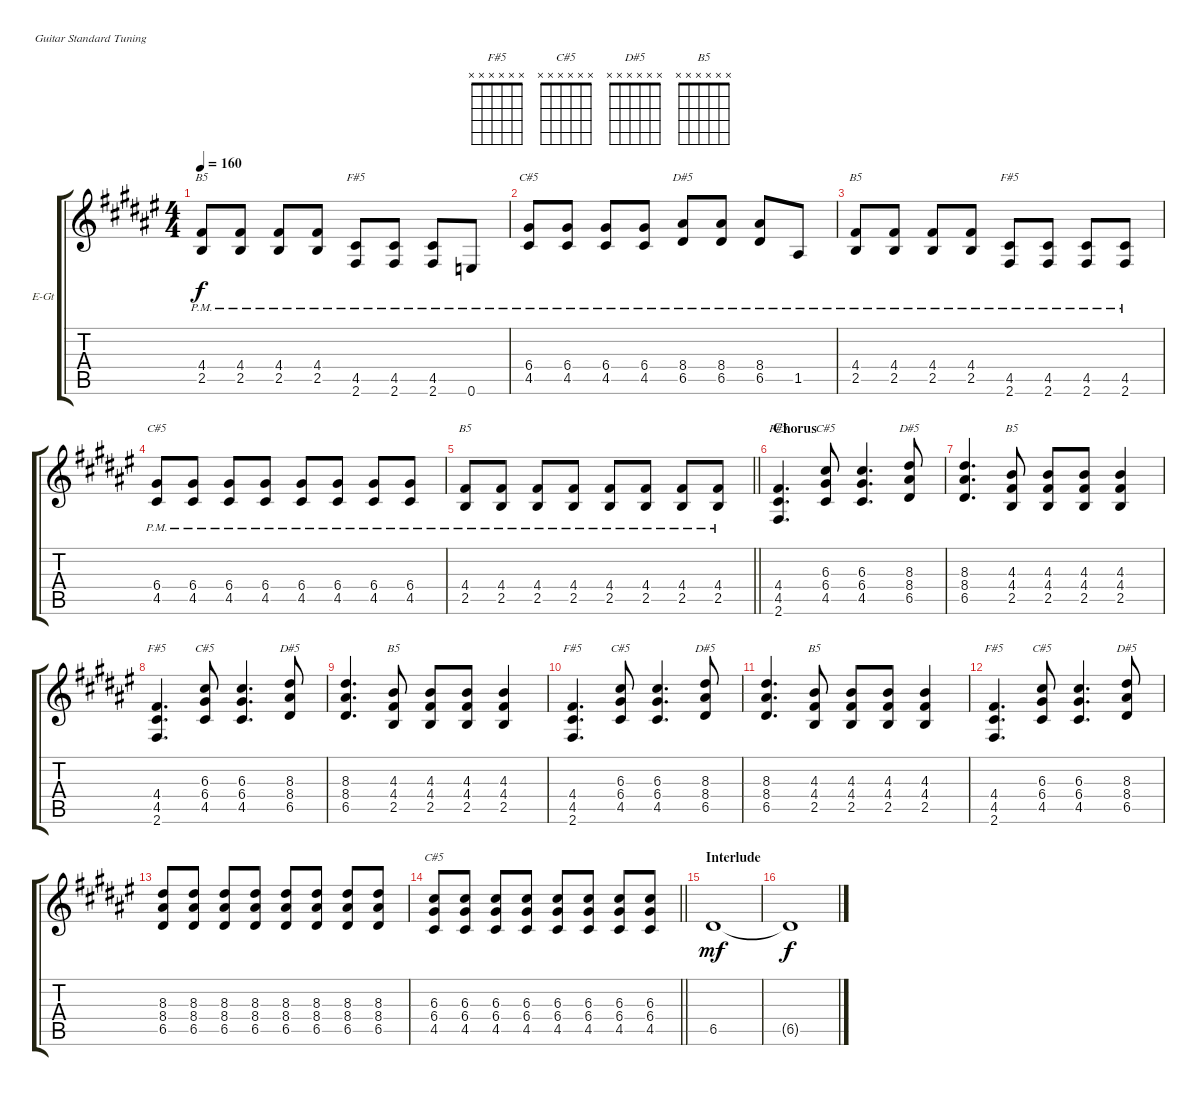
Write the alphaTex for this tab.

\bracketExtendMode groupsimilarinstruments
\firstSystemTrackNameOrientation horizontal
\otherSystemsTrackNameOrientation horizontal
\track ("Guitar 3" "E-Gt") {instrument distortionguitar}
\staff {score tabs}
\tuning (E4 B3 G3 D3 A2 E2)
\chord ("F#5" x x x x x x)
\chord ("C#5" x x x x x x)
\chord ("D#5" x x x x x x)
\chord ("B5" x x x x x x)
\ts (4 4)
\tempo 160
\clef g2
\ks d#minor
(4.4{pm} 2.5{pm}).8{ch "B5" dy f} (4.4{pm} 2.5{pm}).8 (4.4{pm} 2.5{pm}).8 (4.4{pm} 2.5{pm}).8 (4.5{pm} 2.6{pm}).8{ch "F#5"} (4.5{pm} 2.6{pm}).8 (4.5{pm} 2.6{pm}).8 0.6{pm}.8 |
(6.4{pm} 4.5{pm}).8{ch "C#5"} (6.4{pm} 4.5{pm}).8 (6.4{pm} 4.5{pm}).8 (6.4{pm} 4.5{pm}).8 (8.4{pm} 6.5{pm}).8{ch "D#5"} (8.4{pm} 6.5{pm}).8 (8.4{pm} 6.5{pm}).8 1.5{pm}.8 |
(4.4{pm} 2.5{pm}).8{ch "B5"} (4.4{pm} 2.5{pm}).8 (4.4{pm} 2.5{pm}).8 (4.4{pm} 2.5{pm}).8 (4.5{pm} 2.6{pm}).8{ch "F#5"} (4.5{pm} 2.6{pm}).8 (4.5{pm} 2.6{pm}).8 (4.5{pm} 2.6{pm}).8 |
(6.4{pm} 4.5{pm}).8{ch "C#5"} (6.4{pm} 4.5{pm}).8 (6.4{pm} 4.5{pm}).8 (6.4{pm} 4.5{pm}).8 (6.4{pm} 4.5{pm}).8 (6.4{pm} 4.5{pm}).8 (6.4{pm} 4.5{pm}).8 (6.4{pm} 4.5{pm}).8 |
\barLineRight lightlight
(4.4{pm} 2.5{pm}).8{ch "B5"} (4.4{pm} 2.5{pm}).8 (4.4{pm} 2.5{pm}).8 (4.4{pm} 2.5{pm}).8 (4.4{pm} 2.5{pm}).8 (4.4{pm} 2.5{pm}).8 (4.4{pm} 2.5{pm}).8 (4.4{pm} 2.5{pm}).8 |
\section ("" "Chorus")
(4.4 4.5 2.6).4{d ch "F#5"} (6.3 6.4 4.5).8{ch "C#5"} (6.3 6.4 4.5).4{d} (8.3 8.4 6.5).8{ch "D#5"} |
(8.3 8.4 6.5).4{d} (4.3 4.4 2.5).8{ch "B5"} (4.3 4.4 2.5).8 (4.3 4.4 2.5).8 (4.3 4.4 2.5).4 |
(4.4 4.5 2.6).4{d ch "F#5"} (6.3 6.4 4.5).8{ch "C#5"} (6.3 6.4 4.5).4{d} (8.3 8.4 6.5).8{ch "D#5"} |
(8.3 8.4 6.5).4{d} (4.3 4.4 2.5).8{ch "B5"} (4.3 4.4 2.5).8 (4.3 4.4 2.5).8 (4.3 4.4 2.5).4 |
(4.4 4.5 2.6).4{d ch "F#5"} (6.3 6.4 4.5).8{ch "C#5"} (6.3 6.4 4.5).4{d} (8.3 8.4 6.5).8{ch "D#5"} |
(8.3 8.4 6.5).4{d} (4.3 4.4 2.5).8{ch "B5"} (4.3 4.4 2.5).8 (4.3 4.4 2.5).8 (4.3 4.4 2.5).4 |
(4.4 4.5 2.6).4{d ch "F#5"} (6.3 6.4 4.5).8{ch "C#5"} (6.3 6.4 4.5).4{d} (8.3 8.4 6.5).8{ch "D#5"} |
(8.3 8.4 6.5).8 (8.3 8.4 6.5).8 (8.3 8.4 6.5).8 (8.3 8.4 6.5).8 (8.3 8.4 6.5).8 (8.3 8.4 6.5).8 (8.3 8.4 6.5).8 (8.3 8.4 6.5).8 |
\barLineRight lightlight
(6.3 6.4 4.5).8{ch "C#5"} (6.3 6.4 4.5).8 (6.3 6.4 4.5).8 (6.3 6.4 4.5).8 (6.3 6.4 4.5).8 (6.3 6.4 4.5).8 (6.3 6.4 4.5).8 (6.3 6.4 4.5).8 |
\section ("" "Interlude")
6.5.1{dy mf} |
6.5{t}.1{dy f}
